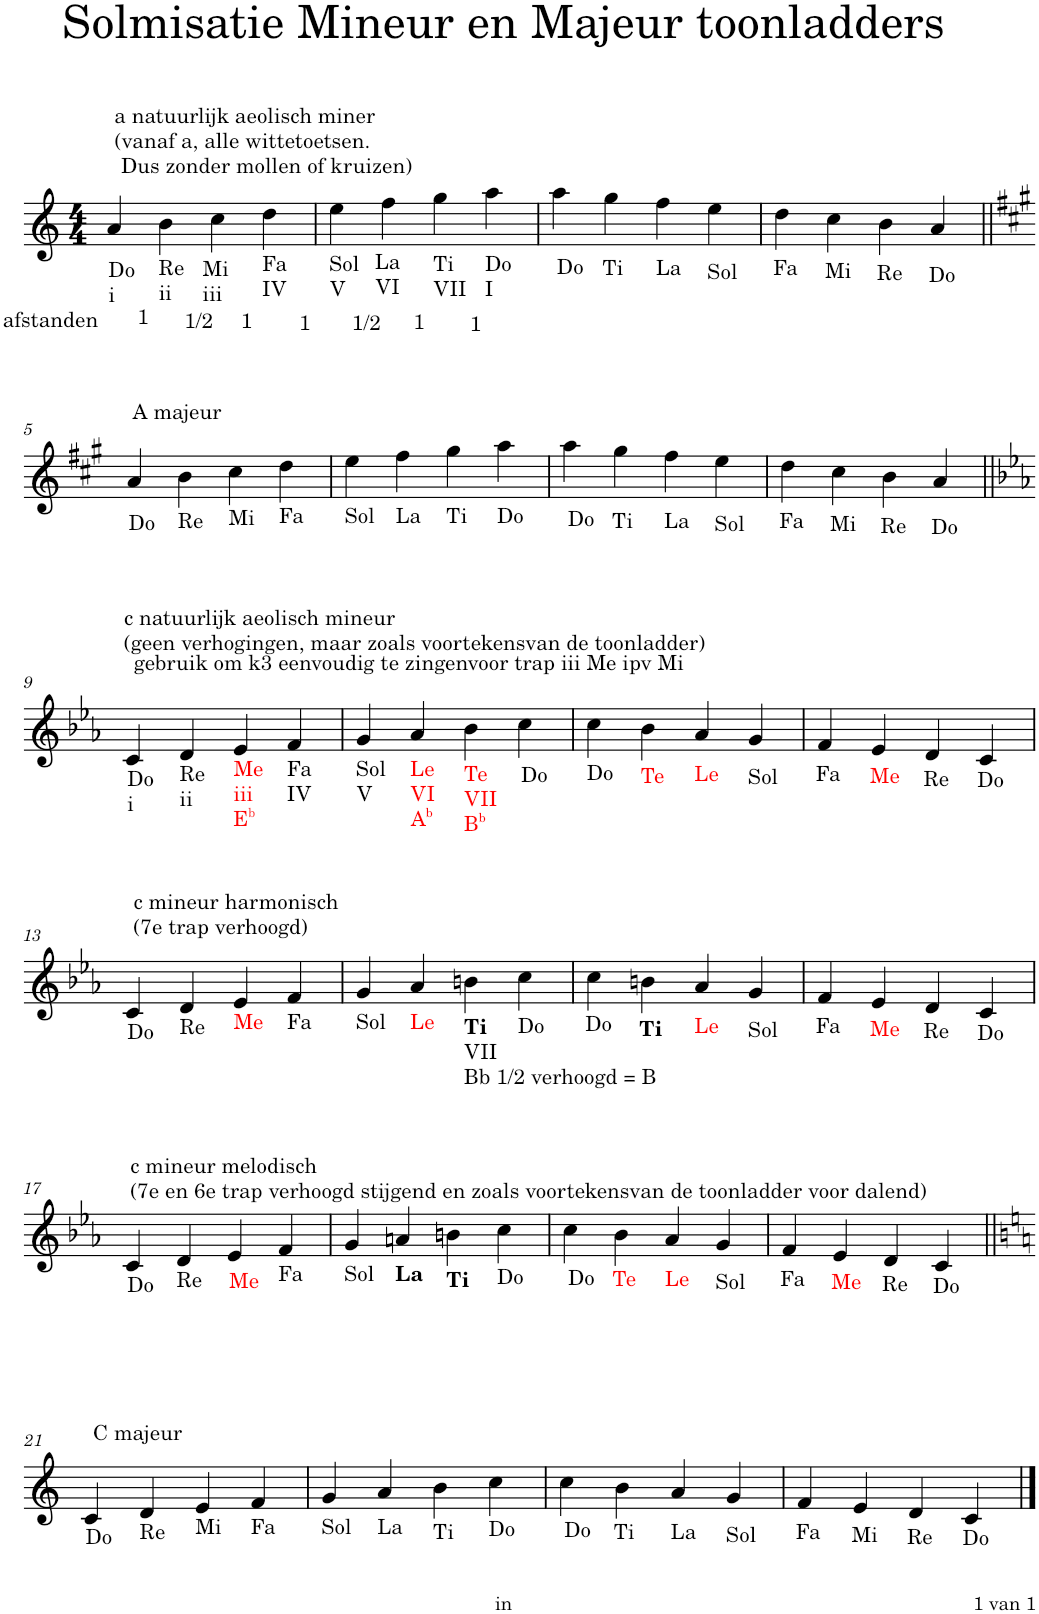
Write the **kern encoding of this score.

**kern
*part1
*staff1
*I"Piano
*I'Pno.
*clefG2
*k[]
*M4/4
=1
!LO:TX:a:t=a natuurlijk aeolisch miner
!LO:TX:a:t=(vanaf a, alle wittetoetsen.
!LO:TX:a:t=Dus zonder mollen of kruizen)
!LO:TX:b:t=Do
!LO:TX:b:t=i
!LO:TX:b:t=1
!LO:TX:b:t=afstanden
4a/
!LO:TX:b:t=Re
!LO:TX:b:t=ii
!LO:TX:b:t=1/2
4b\
!LO:TX:b:t=Mi
!LO:TX:b:t=iii
!LO:TX:b:t=1
4cc\
!LO:TX:b:t=Fa
!LO:TX:b:t=IV
!LO:TX:b:t=1
4dd\
=2
!LO:TX:b:t=Sol
!LO:TX:b:t=V
!LO:TX:b:t=1/2
4ee\
!LO:TX:b:t=La
!LO:TX:b:t=VI
!LO:TX:b:t=1
4ff\
!LO:TX:b:t=Ti
!LO:TX:b:t=VII
!LO:TX:b:t=1
4gg\
!LO:TX:b:t=Do
!LO:TX:b:t=I
4aa\
=3
!LO:TX:b:t=Do
4aa\
!LO:TX:b:t=Ti
4gg\
!LO:TX:b:t=La
4ff\
!LO:TX:b:t=Sol
4ee\
=4
!LO:TX:b:t=Fa
4dd\
!LO:TX:b:t=Mi
4cc\
!LO:TX:b:t=Re
4b\
!LO:TX:b:t=Do
4a/
!!LO:LB:g=z
=5||
*k[f#c#g#]
!LO:TX:a:t=A majeur
!LO:TX:b:t=Do
4a/
!LO:TX:b:t=Re
4b\
!LO:TX:b:t=Mi
4cc#\
!LO:TX:b:t=Fa
4dd\
=6
!LO:TX:b:t=Sol
4ee\
!LO:TX:b:t=La
4ff#\
!LO:TX:b:t=Ti
4gg#\
!LO:TX:b:t=Do
4aa\
=7
!LO:TX:b:t=Do
4aa\
!LO:TX:b:t=Ti
4gg#\
!LO:TX:b:t=La
4ff#\
!LO:TX:b:t=Sol
4ee\
=8
!LO:TX:b:t=Fa
4dd\
!LO:TX:b:t=Mi
4cc#\
!LO:TX:b:t=Re
4b\
!LO:TX:b:t=Do
4a/
!!LO:LB:g=z
=9||
*k[b-e-a-]
!LO:TX:a:t=c natuurlijk aeolisch mineur
!LO:TX:a:t=(geen verhogingen, maar zoals voortekensvan de toonladder)
!LO:TX:b:t=Do
!LO:TX:b:t=i
!LO:TX:a:t=gebruik om k3 eenvoudig te zingenvoor trap iii Me ipv Mi
4c/
!LO:TX:b:t=Re
!LO:TX:b:t=ii
4d/
!LO:TX:b:color=#FF0000:t=Me
!LO:TX:b:t=iii
!LO:TX:b:t=E
!LO:TX:b:t=b
4e-/
!LO:TX:b:t=Fa
!LO:TX:b:t=IV
4f/
=10
!LO:TX:b:t=Sol
!LO:TX:b:t=V
4g/
!LO:TX:b:color=#FF0000:t=Le
!LO:TX:b:t=VI
!LO:TX:b:t=A
!LO:TX:b:t=b
4a-/
!LO:TX:b:color=#FF0000:t=Te
!LO:TX:b:t=VII
!LO:TX:b:t=B
!LO:TX:b:t=b
4b-\
!LO:TX:b:t=Do
4cc\
=11
!LO:TX:b:t=Do
4cc\
!LO:TX:b:color=#FF0000:t=Te
4b-\
!LO:TX:b:color=#FF0000:t=Le
4a-/
!LO:TX:b:t=Sol
4g/
=12
!LO:TX:b:t=Fa
4f/
!LO:TX:b:color=#FF0000:t=Me
4e-/
!LO:TX:b:t=Re
4d/
!LO:TX:b:t=Do
4c/
!!LO:LB:g=z
=13
!LO:TX:a:t=c mineur harmonisch
!LO:TX:a:t=(7e trap verhoogd)
!LO:TX:b:t=Do
4c/
!LO:TX:b:t=Re
4d/
!LO:TX:b:color=#FF0000:t=Me
4e-/
!LO:TX:b:t=Fa
4f/
=14
!LO:TX:b:t=Sol
4g/
!LO:TX:b:color=#FF0000:t=Le
4a-/
!LO:TX:b:B:t=Ti
!LO:TX:b:t=VII
!LO:TX:b:t=Bb 1/2 verhoogd = B
4bn\
!LO:TX:b:t=Do
4cc\
=15
!LO:TX:b:t=Do
4cc\
!LO:TX:b:B:t=Ti
4bn\
!LO:TX:b:color=#FF0000:t=Le
4a-/
!LO:TX:b:t=Sol
4g/
=16
!LO:TX:b:t=Fa
4f/
!LO:TX:b:color=#FF0000:t=Me
4e-/
!LO:TX:b:t=Re
4d/
!LO:TX:b:t=Do
4c/
!!LO:LB:g=z
=17
!LO:TX:a:t=c mineur melodisch
!LO:TX:a:t=(7e en 6e trap verhoogd stijgend en zoals voortekensvan de toonladder voor dalend)
!LO:TX:b:t=Do
4c/
!LO:TX:b:t=Re
4d/
!LO:TX:b:color=#FF0000:t=Me
4e-/
!LO:TX:b:t=Fa
4f/
=18
!LO:TX:b:t=Sol
4g/
!LO:TX:b:B:t=La
4an/
!LO:TX:b:B:t=Ti
4bn\
!LO:TX:b:t=Do
4cc\
=19
!LO:TX:b:t=Do
4cc\
!LO:TX:b:color=#FF0000:t=Te
4b-\
!LO:TX:b:color=#FF0000:t=Le
4a-/
!LO:TX:b:t=Sol
4g/
=20
!LO:TX:b:t=Fa
4f/
!LO:TX:b:color=#FF0000:t=Me
4e-/
!LO:TX:b:t=Re
4d/
!LO:TX:b:t=Do
4c/
!!LO:LB:g=z
=21||
*k[]
!LO:TX:a:t=C majeur
!LO:TX:b:t=Do
4c/
!LO:TX:b:t=Re
4d/
!LO:TX:b:t=Mi
4e/
!LO:TX:b:t=Fa
4f/
=22
!LO:TX:b:t=Sol
4g/
!LO:TX:b:t=La
4a/
!LO:TX:b:t=Ti
4b\
!LO:TX:b:t=Do
4cc\
=23
!LO:TX:b:t=Do
4cc\
!LO:TX:b:t=Ti
4b\
!LO:TX:b:t=La
4a/
!LO:TX:b:t=Sol
4g/
=24
!LO:TX:b:t=Fa
4f/
!LO:TX:b:t=Mi
4e/
!LO:TX:b:t=Re
4d/
!LO:TX:b:t=Do
4c/
==
*-
